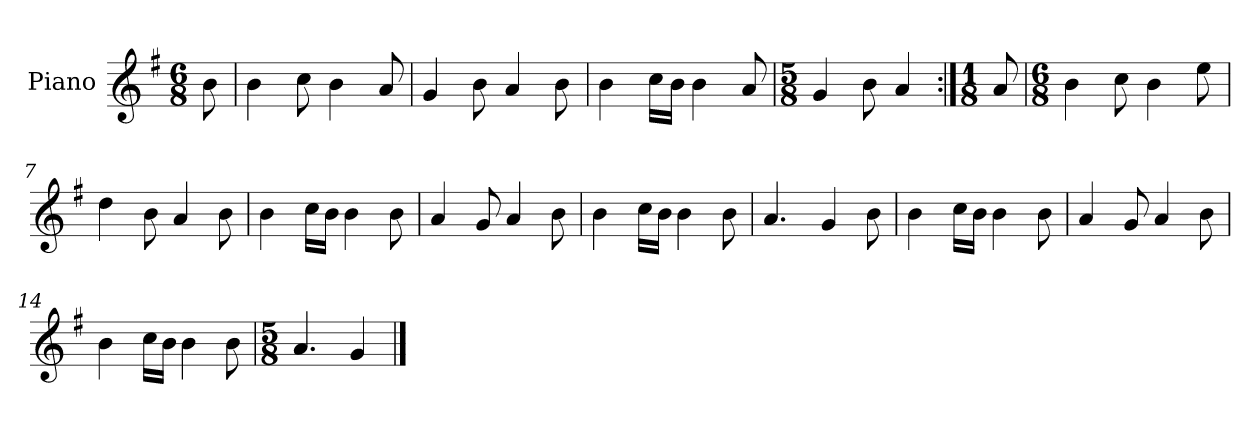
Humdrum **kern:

**kern
*part1
*staff1
*I"Piano
*I'Pno.
*clefG2
*k[f#]
*M6/8
=
8b\
=1
4b\
8cc\
4b\
8a/
=2
4g/
8b\
4a/
8b\
=3
4b\
16cc\LL
16b\JJ
4b\
8a/
=4
*M5/8
4g/
8b\
4a/
=5:|!
*M1/8
8a/
=6
*M6/8
4b\
8cc\
4b\
8ee\
=7
4dd\
8b\
4a/
8b\
=8
4b\
16cc\LL
16b\JJ
4b\
8b\
=9
4a/
8g/
4a/
8b\
!!LO:LB:g=z
=10
4b\
16cc\LL
16b\JJ
4b\
8b\
=11
4.a/
4g/
8b\
=12
4b\
16cc\LL
16b\JJ
4b\
8b\
=13
4a/
8g/
4a/
8b\
=14
4b\
16cc\LL
16b\JJ
4b\
8b\
=15
*M5/8
4.a/
4g/
==
*-
